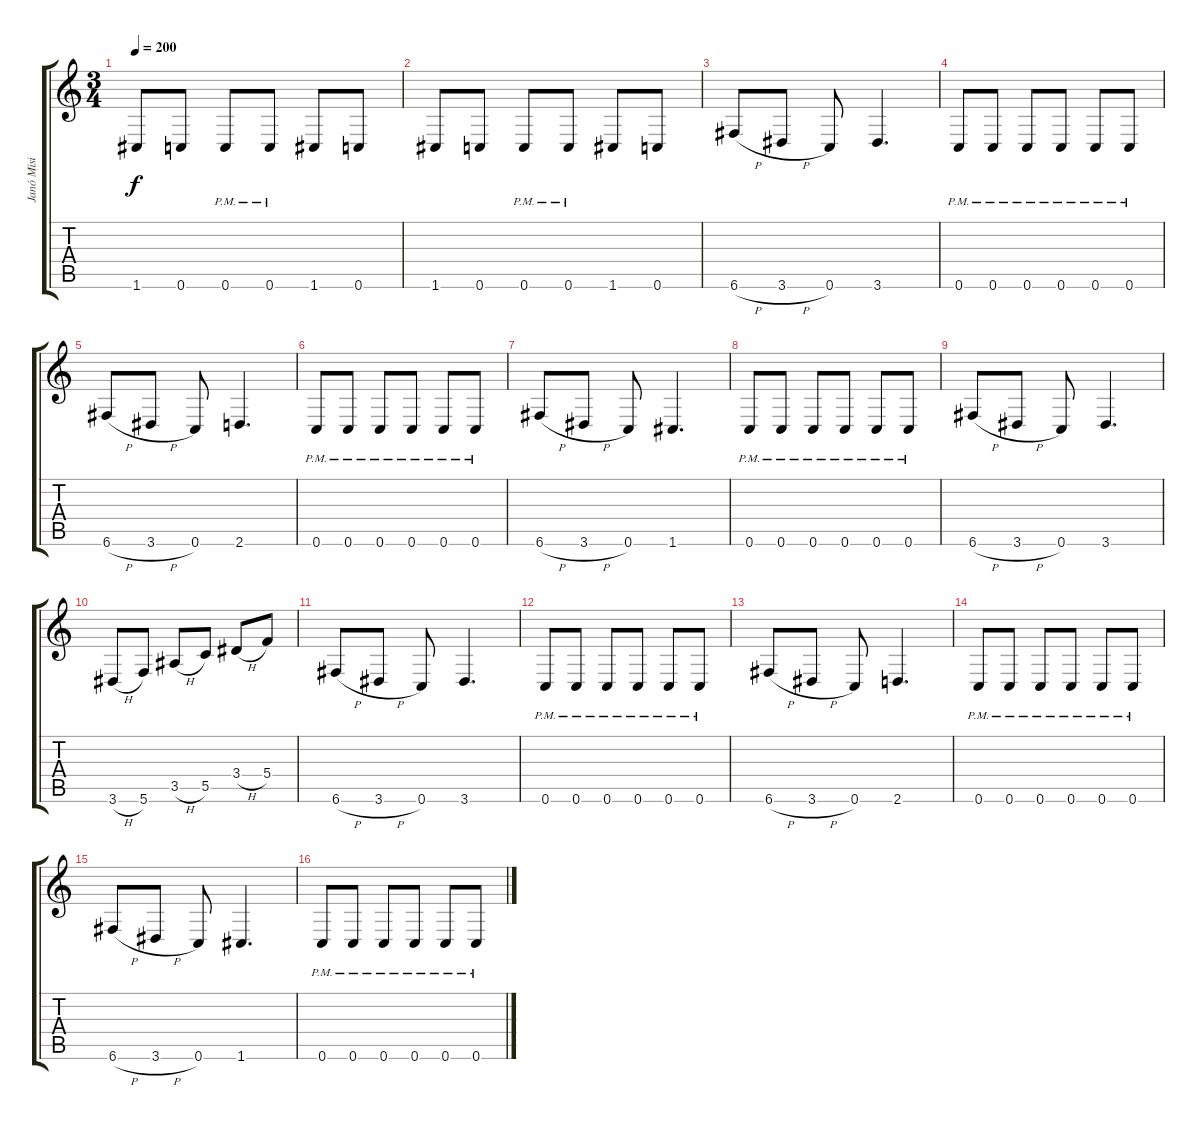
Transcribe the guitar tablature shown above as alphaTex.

\track ("Janó Misi" "Janó Misi") {instrument distortionguitar}
\staff {score tabs}
\tuning (D4 A3 F3 C3 G2 C2) {hide}
\ts (3 4)
\tempo 200
\clef g2
\ks c
1.6.8{dy f} 0.6.8 0.6{pm}.8 0.6{pm}.8 1.6.8 0.6.8 |
1.6.8 0.6.8 0.6{pm}.8 0.6{pm}.8 1.6.8 0.6.8 |
6.6{h}.8 3.6{h}.8 0.6.8 3.6.4{d} |
0.6{pm}.8 0.6{pm}.8 0.6{pm}.8 0.6{pm}.8 0.6{pm}.8 0.6{pm}.8 |
6.6{h}.8 3.6{h}.8 0.6.8 2.6.4{d} |
0.6{pm}.8 0.6{pm}.8 0.6{pm}.8 0.6{pm}.8 0.6{pm}.8 0.6{pm}.8 |
6.6{h}.8 3.6{h}.8 0.6.8 1.6.4{d} |
0.6{pm}.8 0.6{pm}.8 0.6{pm}.8 0.6{pm}.8 0.6{pm}.8 0.6{pm}.8 |
6.6{h}.8 3.6{h}.8 0.6.8 3.6.4{d} |
3.6{h}.8 5.6.8 3.5{h}.8 5.5.8 3.4{h}.8 5.4.8 |
6.6{h}.8 3.6{h}.8 0.6.8 3.6.4{d} |
0.6{pm}.8 0.6{pm}.8 0.6{pm}.8 0.6{pm}.8 0.6{pm}.8 0.6{pm}.8 |
6.6{h}.8 3.6{h}.8 0.6.8 2.6.4{d} |
0.6{pm}.8 0.6{pm}.8 0.6{pm}.8 0.6{pm}.8 0.6{pm}.8 0.6{pm}.8 |
6.6{h}.8 3.6{h}.8 0.6.8 1.6.4{d} |
0.6{pm}.8 0.6{pm}.8 0.6{pm}.8 0.6{pm}.8 0.6{pm}.8 0.6{pm}.8
